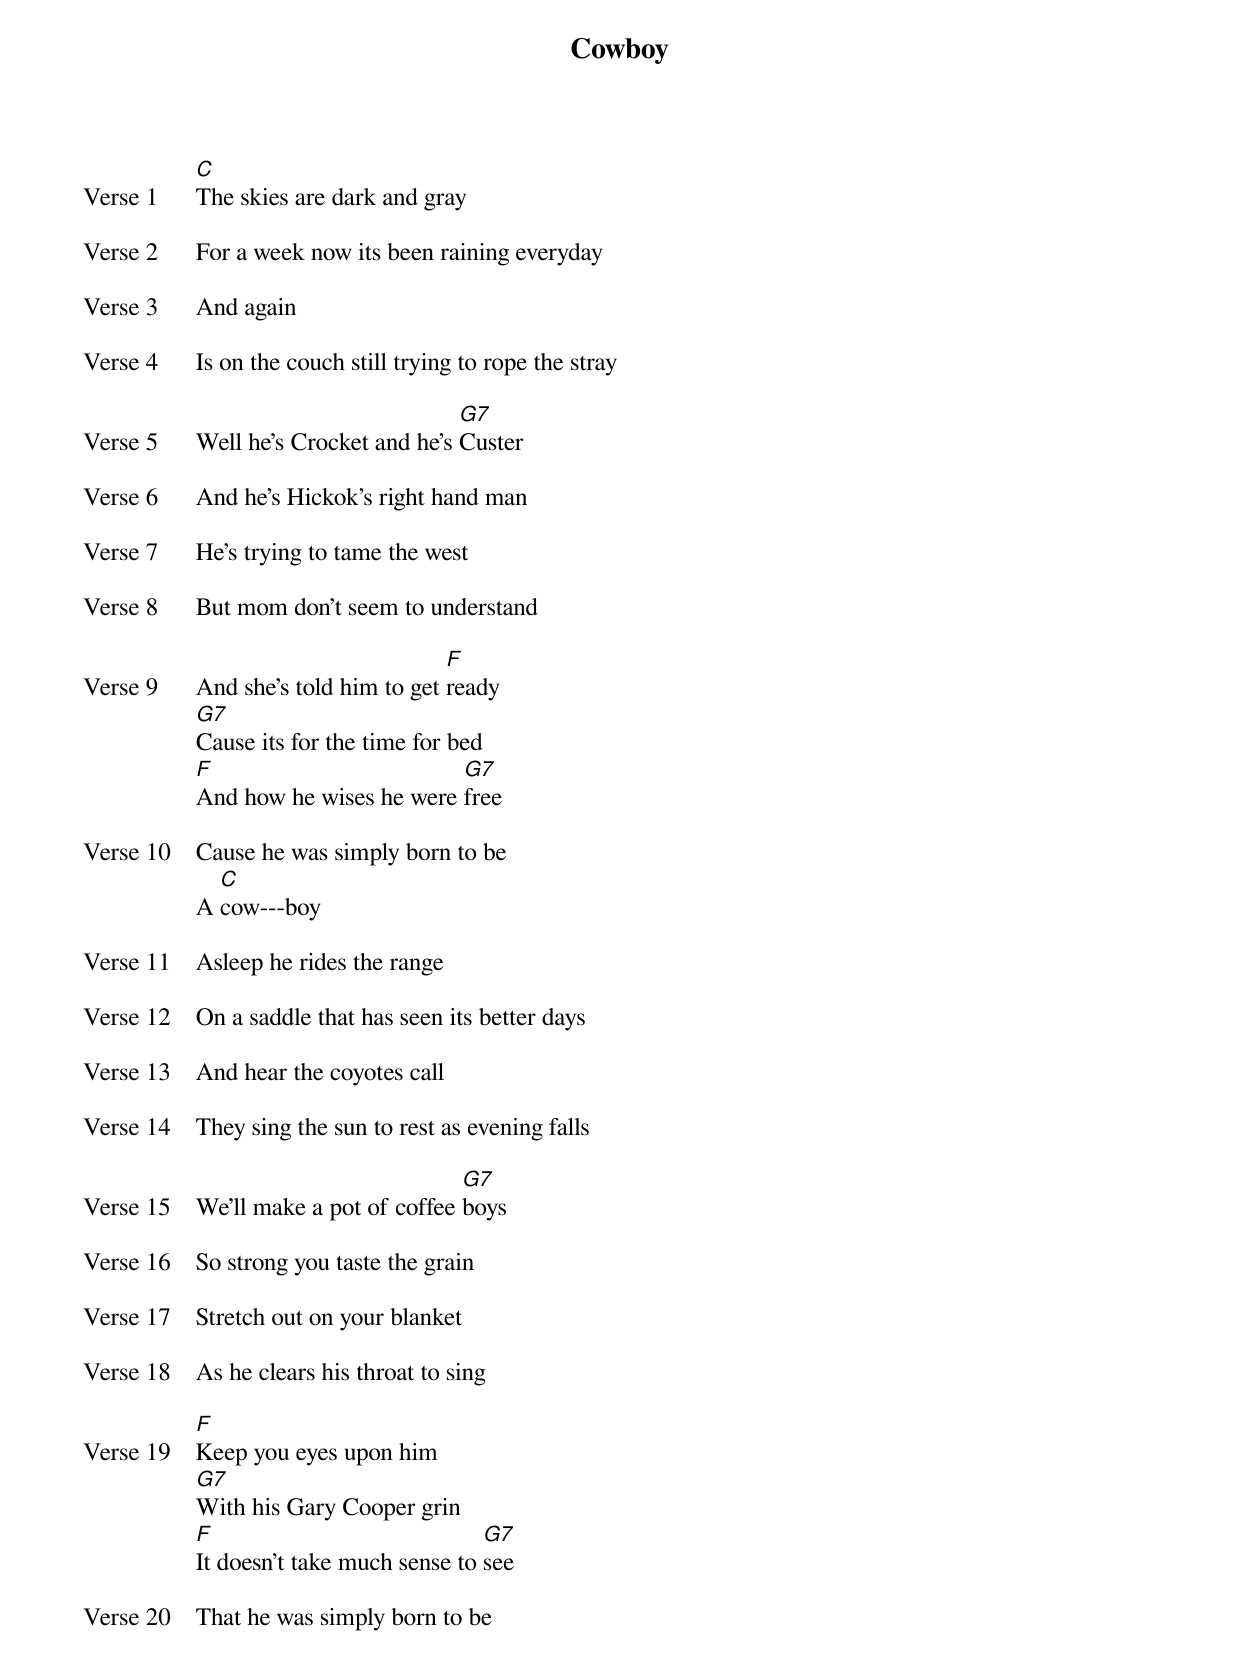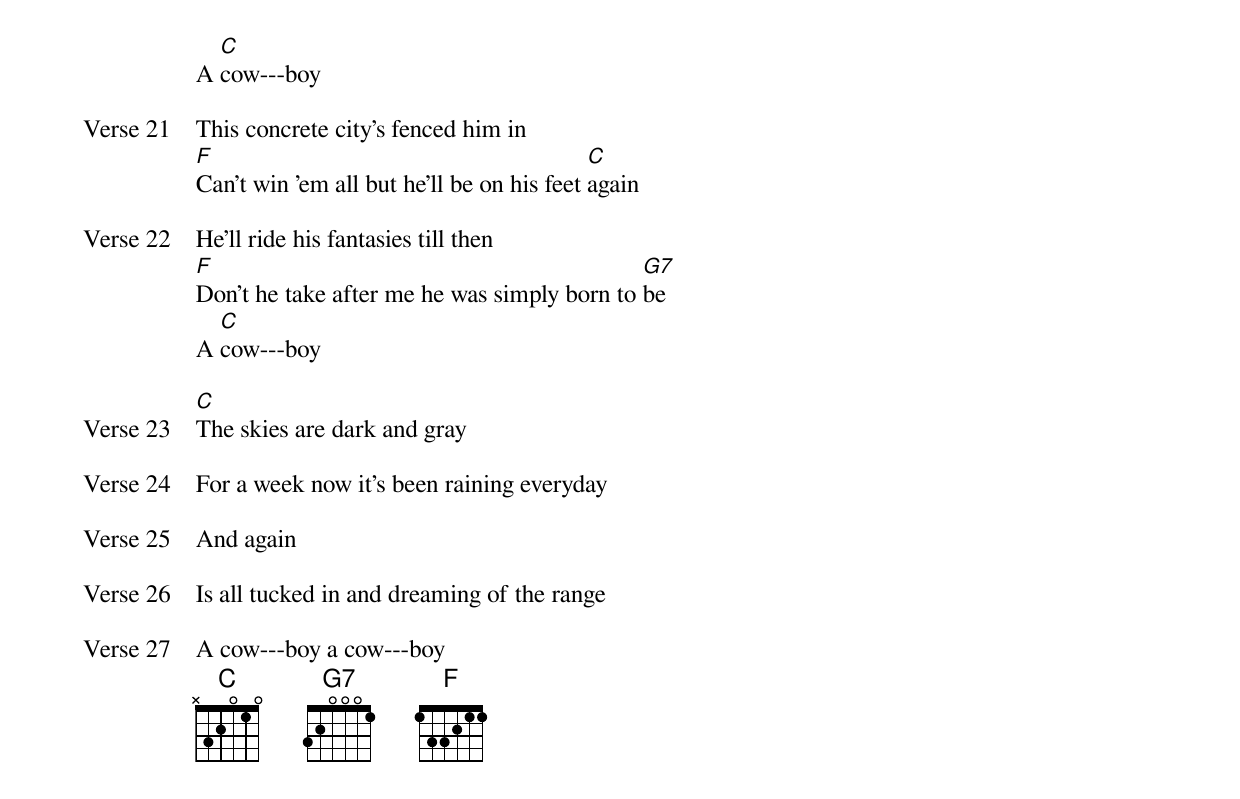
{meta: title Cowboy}
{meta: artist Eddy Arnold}
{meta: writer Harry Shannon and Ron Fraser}

{start_of_verse: Verse 1}
[C]The skies are dark and gray
{end_of_verse}

{start_of_verse: Verse 2}
For a week now its been raining everyday
{end_of_verse}

{start_of_verse: Verse 3}
And again
{end_of_verse}

{start_of_verse: Verse 4}
Is on the couch still trying to rope the stray
{end_of_verse}

{start_of_verse: Verse 5}
Well he's Crocket and he's [G7]Custer
{end_of_verse}

{start_of_verse: Verse 6}
And he's Hickok's right hand man
{end_of_verse}

{start_of_verse: Verse 7}
He's trying to tame the west
{end_of_verse}

{start_of_verse: Verse 8}
But mom don't seem to understand
{end_of_verse}

{start_of_verse: Verse 9}
And she's told him to get [F]ready
[G7]Cause its for the time for bed
[F]And how he wises he were [G7]free
{end_of_verse}

{start_of_verse: Verse 10}
Cause he was simply born to be
A [C]cow---boy
{end_of_verse}

{start_of_verse: Verse 11}
Asleep he rides the range
{end_of_verse}

{start_of_verse: Verse 12}
On a saddle that has seen its better days
{end_of_verse}

{start_of_verse: Verse 13}
And hear the coyotes call
{end_of_verse}

{start_of_verse: Verse 14}
They sing the sun to rest as evening falls
{end_of_verse}

{start_of_verse: Verse 15}
We'll make a pot of coffee [G7]boys
{end_of_verse}

{start_of_verse: Verse 16}
So strong you taste the grain
{end_of_verse}

{start_of_verse: Verse 17}
Stretch out on your blanket
{end_of_verse}

{start_of_verse: Verse 18}
As he clears his throat to sing
{end_of_verse}

{start_of_verse: Verse 19}
[F]Keep you eyes upon him
[G7]With his Gary Cooper grin
[F]It doesn't take much sense to [G7]see
{end_of_verse}

{start_of_verse: Verse 20}
That he was simply born to be
A [C]cow---boy
{end_of_verse}

{start_of_verse: Verse 21}
This concrete city's fenced him in
[F]Can't win 'em all but he'll be on his feet [C]again
{end_of_verse}

{start_of_verse: Verse 22}
He'll ride his fantasies till then
[F]Don't he take after me he was simply born to [G7]be
A [C]cow---boy
{end_of_verse}

{start_of_verse: Verse 23}
[C]The skies are dark and gray
{end_of_verse}

{start_of_verse: Verse 24}
For a week now it's been raining everyday
{end_of_verse}

{start_of_verse: Verse 25}
And again
{end_of_verse}

{start_of_verse: Verse 26}
Is all tucked in and dreaming of the range
{end_of_verse}

{start_of_verse: Verse 27}
A cow---boy a cow---boy
{end_of_verse}
